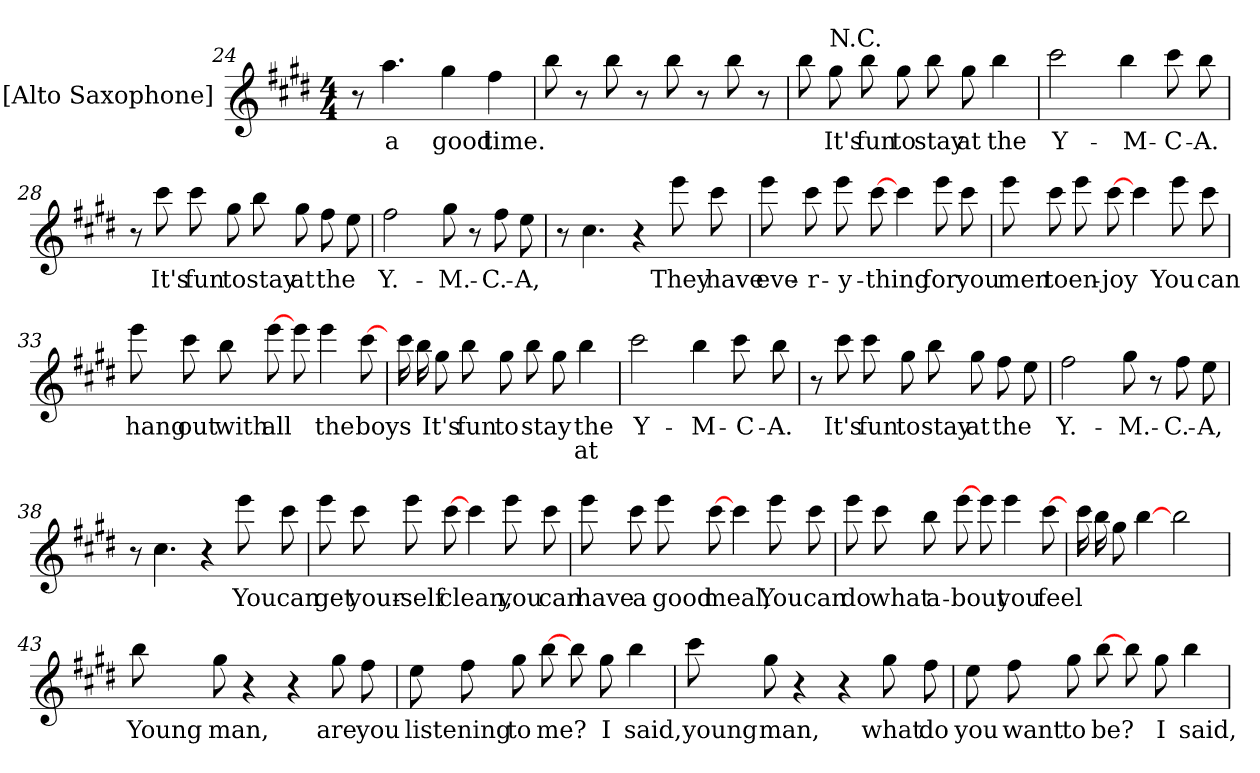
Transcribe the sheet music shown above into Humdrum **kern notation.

**kern	**text	**text
*part1	*part1	*part1
*staff1	*staff1	*staff1
*I"[Alto Saxophone]	*	*
*I'A Sax	*	*
*clefG2	*	*
*ITrd5c9	*	*
*k[f#]	*	*
*G:	*	*
*M4/4	*	*
=24	=24	=24
8r	.	.
4.cc	-a	.
4b	-good	.
4a	-time.	.
!!LO:LB:g=z
=25	=25	=25
8ddL	.	.
8r	.	.
8ddL	.	.
8r	.	.
8ddL	.	.
8r	.	.
8ddL	.	.
8r	.	.
=26	=26	=26
8ddL	.	.
!LO:TX:a:t=N.C.	!	!
8b	-It's	.
8dd	-fun	.
8b	-to	.
8ddL	-stay	.
8b	-at	.
4dd	-the	.
=27	=27	=27
2ee	-Y-	.
4dd	-M-	.
8eeL	-C-	.
8dd	-A.	.
=28	=28	=28
8r	.	.
8ee	-It's	.
8eeL	-fun	.
8b	-to	.
8ddL	-stay	.
8b	-at	.
8a	-the	.
8g	.	.
!!LO:LB:g=z
=29	=29	=29
2a	-Y.-	.
8bL	-M.-	.
8r	.	.
8aL	-C.-	.
8g	-A,	.
=30	=30	=30
8r	.	.
4.e	.	.
4r	.	.
8ggL	-They	.
8ee	-have	.
=31	=31	=31
8ggL	-eve-	.
8ee	-r-	.
8gg	-y-	.
[8ee	-thing	.
4ee	.	.
8ggL	-for	.
8ee	-you	.
=32	=32	=32
8ggL	-men	.
8ee	-to	.
8gg	-en-	.
[8ee	-joy	.
4ee	.	.
8ggL	-You	.
8ee	-can	.
=33	=33	=33
8ggL	-hang	.
8ee	-out	.
8dd	-with	.
[8gg	-all	.
8ggL	.	.
4gg	-the	.
[8ee	-boys	.
=34	=34	=34
16eeLL	.	.
16dd	.	.
8b	-It's	.
8ddL	-fun	.
8b	-to	.
8ddL	-stay	.
8b	.	.
4dd	-the	-at
=35	=35	=35
2ee	-Y-	.
4dd	-M-	.
8eeL	-C-	.
8dd	-A.	.
=36	=36	=36
8r	.	.
8ee	-It's	.
8eeL	-fun	.
8b	-to	.
8ddL	-stay	.
8b	-at	.
8a	-the	.
8g	.	.
=37	=37	=37
2a	-Y.-	.
8bL	-M.-	.
8r	.	.
8aL	-C.-	.
8g	-A,	.
=38	=38	=38
8r	.	.
4.e	.	.
4r	.	.
8ggL	-You	.
8ee	-can	.
=39	=39	=39
8ggL	-get	.
8ee	-your-	.
8gg	-self	.
[8ee	-clean,	.
4ee	.	.
8ggL	-you	.
8ee	-can	.
=40	=40	=40
8ggL	-have	.
8ee	-a	.
8gg	-good	.
[8ee	-meal,	.
4ee	.	.
8ggL	-You	.
8ee	-can	.
=41	=41	=41
8ggL	-do	.
8ee	-what	.
8dd	-a-	.
[8gg	-bout	.
8ggL	.	.
4gg	-you	.
[8ee	-feel	.
=42	=42	=42
16eeLL	.	.
16dd	.	.
8b	.	.
[4dd	.	.
2dd	.	.
=43	=43	=43
8ddL	-Young	.
8b	-man,	.
4r	.	.
4r	.	.
8bL	-are	.
8a	-you	.
=44	=44	=44
8gL	-listening	.
8a	.	.
8b	-to	.
[8dd	-me?	.
8ddL	.	.
8b	-I	.
4dd	-said,	.
=45	=45	=45
8eeL	-young	.
8b	-man,	.
4r	.	.
4r	.	.
8bL	-what	.
8a	-do	.
=46	=46	=46
8gL	-you	.
8a	-want	.
8b	-to	.
[8dd	-be?	.
8ddL	.	.
8b	-I	.
4dd	-said,	.
=	=	=
*-	*-	*-
